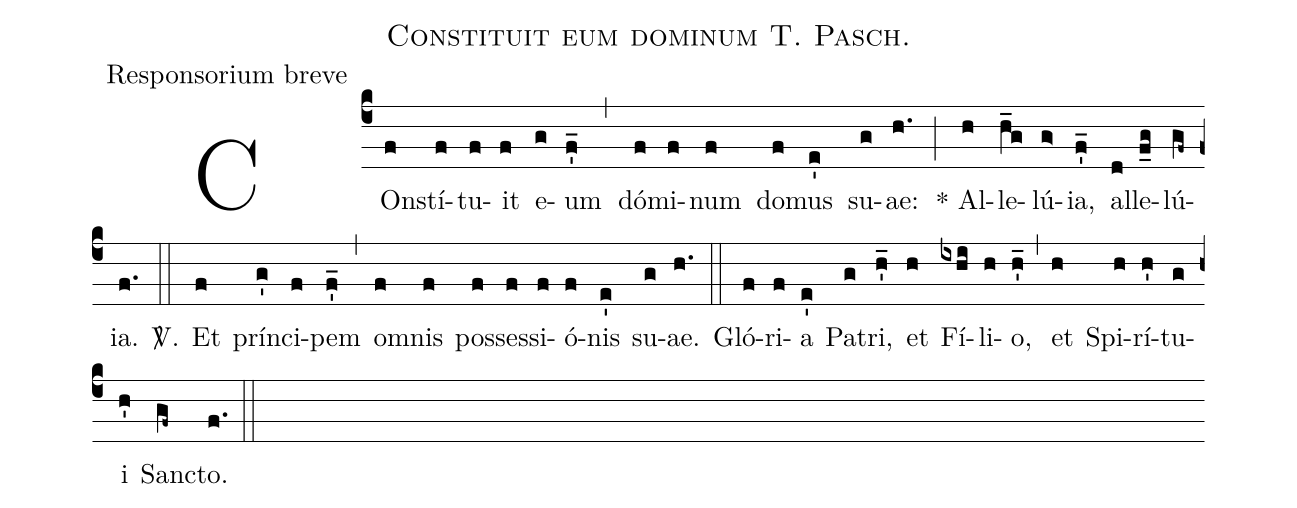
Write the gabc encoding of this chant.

name:Constituit eum dominum T. Pasch.;
office-part:Responsorium breve;
%%
(c4) COn(f)stí(f)tu(f)it(f) e(g)um(f'_) (,) dó(f)mi(f)num(f) do(f)mus(e') su(g)ae:(h.) (;) * Al(h)le(h_g)lú(g>)ia,(f'_) al(d)le(f_g)lú(gf~)ia.(f.) <sp>V/</sp>.(::) Et(f) prín(g')ci(f)pem(f'_) (,) o(f)mnis(f) pos(f)ses(f)si(f)ó(f)nis(e') su(g)ae.(h.) (::) Gló(f)ri(f)a(e') Pa(g)tri,(h'_) et(h) Fí(ixhi)li(h)o,(h'_) (,) et(h) Spi(h)rí(h')tu(g)i(h') San(gf~)cto.(f.) (::)
